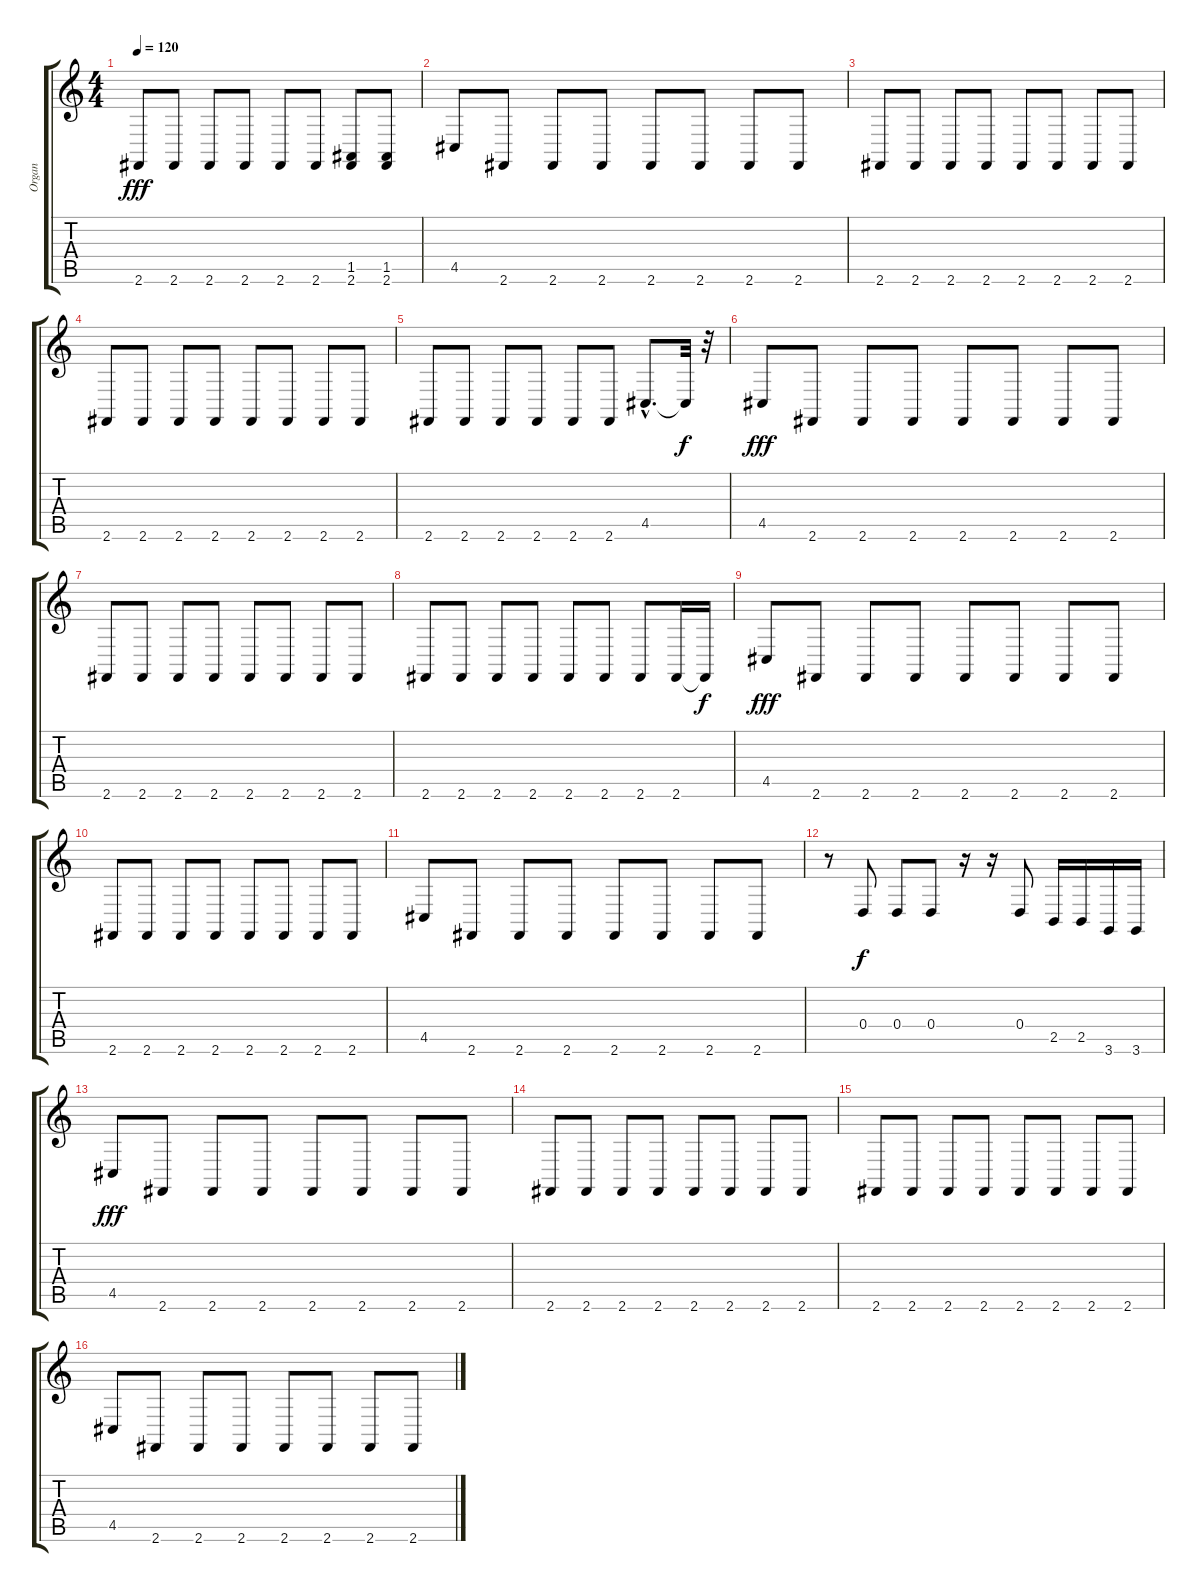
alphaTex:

\track ("Organ" "Organ") {instrument drawbarorgan}
\staff {score tabs}
\tuning (E4 B3 G3 D3 A2 E2) {hide}
\ts (4 4)
\tempo 120
\clef g2
\ks c
2.6.8{dy fff} 2.6.8 2.6.8 2.6.8 2.6.8 2.6.8 (1.5 2.6).8 (1.5 2.6).8 |
4.5.8 2.6.8 2.6.8 2.6.8 2.6.8 2.6.8 2.6.8 2.6.8 |
2.6.8 2.6.8 2.6.8 2.6.8 2.6.8 2.6.8 2.6.8 2.6.8 |
2.6.8 2.6.8 2.6.8 2.6.8 2.6.8 2.6.8 2.6.8 2.6.8 |
2.6.8 2.6.8 2.6.8 2.6.8 2.6.8 2.6.8 4.5{hac}.8{d} 4.5{t}.32{dy f} r.32 |
4.5.8{dy fff} 2.6.8 2.6.8 2.6.8 2.6.8 2.6.8 2.6.8 2.6.8 |
2.6.8 2.6.8 2.6.8 2.6.8 2.6.8 2.6.8 2.6.8 2.6.8 |
2.6.8 2.6.8 2.6.8 2.6.8 2.6.8 2.6.8 2.6.8 2.6.16 2.6{t}.16{dy f} |
4.5.8{dy fff} 2.6.8 2.6.8 2.6.8 2.6.8 2.6.8 2.6.8 2.6.8 |
2.6.8 2.6.8 2.6.8 2.6.8 2.6.8 2.6.8 2.6.8 2.6.8 |
4.5.8 2.6.8 2.6.8 2.6.8 2.6.8 2.6.8 2.6.8 2.6.8 |
r.8 0.4.8{dy f} 0.4.8 0.4.8 r.16 r.16 0.4.8 2.5.16 2.5.16 3.6.16 3.6.16 |
4.5.8{dy fff} 2.6.8 2.6.8 2.6.8 2.6.8 2.6.8 2.6.8 2.6.8 |
2.6.8 2.6.8 2.6.8 2.6.8 2.6.8 2.6.8 2.6.8 2.6.8 |
2.6.8 2.6.8 2.6.8 2.6.8 2.6.8 2.6.8 2.6.8 2.6.8 |
4.5.8 2.6.8 2.6.8 2.6.8 2.6.8 2.6.8 2.6.8 2.6.8
